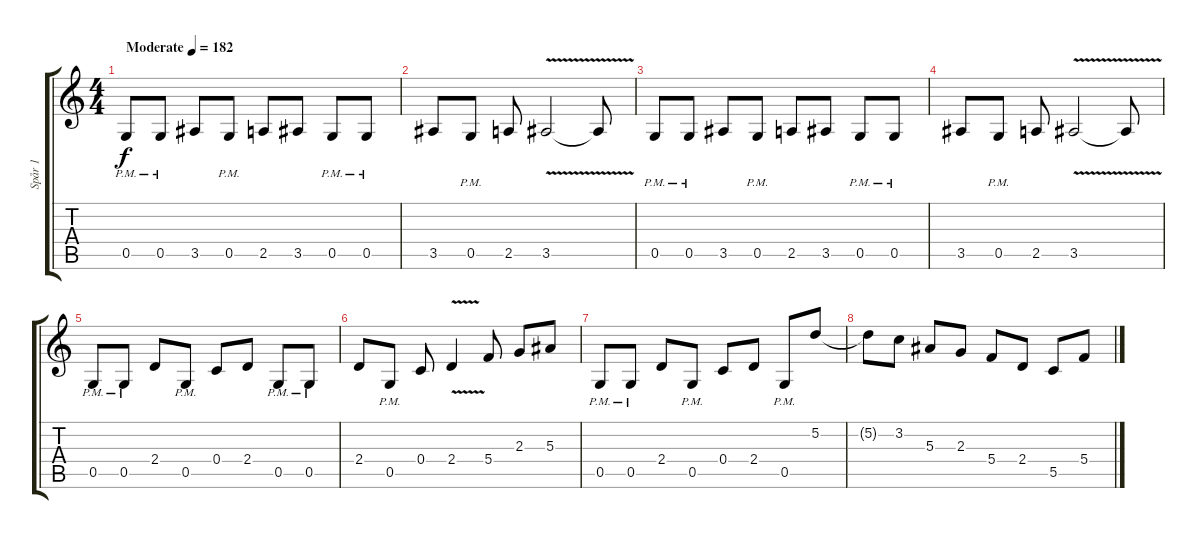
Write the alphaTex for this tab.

\track ("Spår 1" "Spår 1") {instrument overdrivenguitar}
\staff {score tabs}
\tuning (D4 A3 F3 C3 G2 D2) {hide}
\ts (4 4)
\tempo (182 "Moderate")
\clef g2
\ks c
0.5{pm}.8{dy f instrument overdrivenguitar} 0.5{pm}.8 3.5.8 0.5{pm}.8 2.5.8 3.5.8 0.5{pm}.8 0.5{pm}.8 |
3.5.8 0.5{pm}.8 2.5.8 3.5{v}.2 3.5{t}.8 |
0.5{pm}.8 0.5{pm}.8 3.5.8 0.5{pm}.8 2.5.8 3.5.8 0.5{pm}.8 0.5{pm}.8 |
3.5.8 0.5{pm}.8 2.5.8 3.5{v}.2 3.5{t}.8 |
0.5{pm}.8 0.5{pm}.8 2.4.8 0.5{pm}.8 0.4.8 2.4.8 0.5{pm}.8 0.5{pm}.8 |
2.4.8 0.5{pm}.8 0.4.8 2.4{v}.4 5.4.8 2.3.8 5.3.8 |
0.5{pm}.8 0.5{pm}.8 2.4.8 0.5{pm}.8 0.4.8 2.4.8 0.5{pm}.8 5.2.8 |
5.2{t}.8 3.2.8 5.3.8 2.3.8 5.4.8 2.4.8 5.5.8 5.4.8
